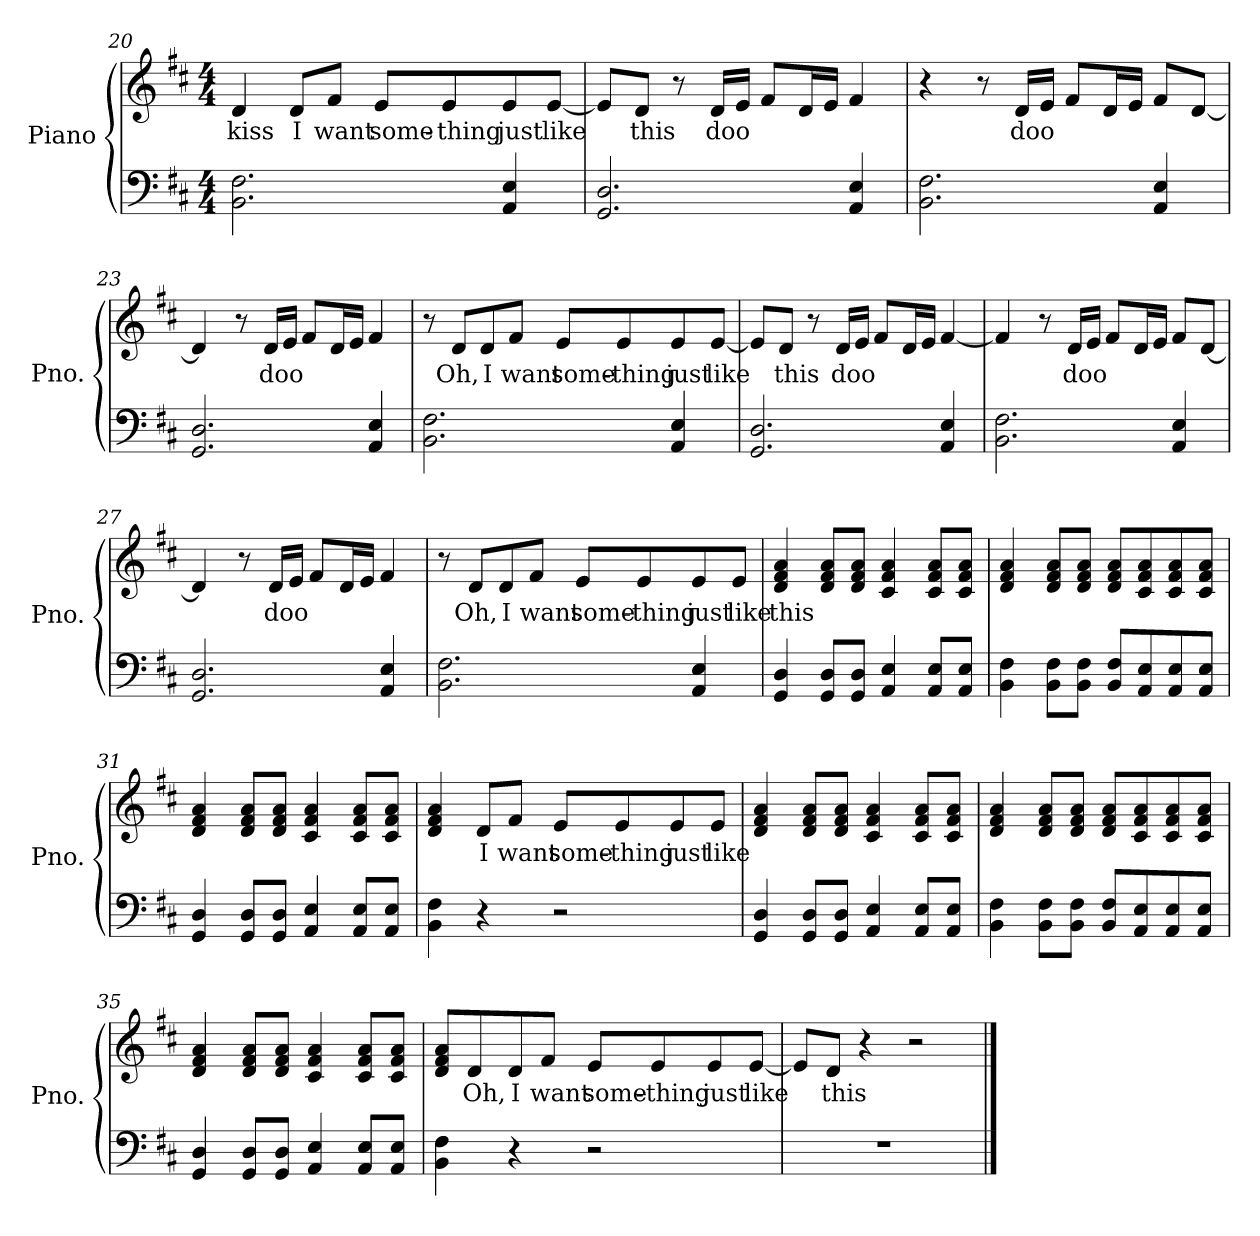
**kern	**kern	**text
*part1	*part1	*part1
*staff2	*staff1	*staff1
*I"Piano	*	*
*I'Pno.	*	*
!!LO:LB:g=z
*clefF4	*clefG2	*
*k[f#c#]	*k[f#c#]	*
*M4/4	*M4/4	*
=20	=20	=20
2.BB\ 2.F#\	4d/	kiss
.	8d/L	I
.	8f#/J	want
.	8e/L	some-
.	8e/	-thing
4AA/ 4E/	8e/	just
.	[8e/J	like
=21	=21	=21
2.GG/ 2.D/	8e/L]	.
.	8d/J	this
.	8r	.
.	16d/LL	doo
.	16e/JJ	.
.	8f#/L	.
.	16d/L	.
.	16e/JJ	.
4AA/ 4E/	4f#/	.
=22	=22	=22
2.BB\ 2.F#\	4r	.
.	8r	.
.	16d/LL	doo
.	16e/JJ	.
.	8f#/L	.
.	16d/L	.
.	16e/JJ	.
4AA/ 4E/	8f#/L	.
.	[8d/J	.
!!LO:LB:g=z
=23	=23	=23
2.GG/ 2.D/	4d/]	.
.	8r	.
.	16d/LL	doo
.	16e/JJ	.
.	8f#/L	.
.	16d/L	.
.	16e/JJ	.
4AA/ 4E/	4f#/	.
=24	=24	=24
2.BB\ 2.F#\	8r	.
.	8d/L	Oh,
.	8d/	I
.	8f#/J	want
.	8e/L	some-
.	8e/	-thing
4AA/ 4E/	8e/	just
.	[8e/J	like
=25	=25	=25
2.GG/ 2.D/	8e/L]	.
.	8d/J	this
.	8r	.
.	16d/LL	doo
.	16e/JJ	.
.	8f#/L	.
.	16d/L	.
.	16e/JJ	.
4AA/ 4E/	[4f#/	.
!!LO:LB:g=z
=26	=26	=26
2.BB\ 2.F#\	4f#/]	.
.	8r	.
.	16d/LL	doo
.	16e/JJ	.
.	8f#/L	.
.	16d/L	.
.	16e/JJ	.
4AA/ 4E/	8f#/L	.
.	[8d/J	.
=27	=27	=27
2.GG/ 2.D/	4d/]	.
.	8r	.
.	16d/LL	doo
.	16e/JJ	.
.	8f#/L	.
.	16d/L	.
.	16e/JJ	.
4AA/ 4E/	4f#/	.
=28	=28	=28
2.BB\ 2.F#\	8r	.
.	8d/L	Oh,
.	8d/	I
.	8f#/J	want
.	8e/L	some-
.	8e/	-thing
4AA/ 4E/	8e/	just
.	8e/J	like
!!LO:LB:g=z
=29	=29	=29
4GG/ 4D/	4d/ 4f#/ 4a/	this
8GG/ 8D/L	8d/ 8f#/ 8a/L	.
8GG/ 8D/J	8d/ 8f#/ 8a/J	.
4AA/ 4E/	4c#/ 4f#/ 4a/	.
8AA/ 8E/L	8c#/ 8f#/ 8a/L	.
8AA/ 8E/J	8c#/ 8f#/ 8a/J	.
=30	=30	=30
4BB\ 4F#\	4d/ 4f#/ 4a/	.
8BB\ 8F#\L	8d/ 8f#/ 8a/L	.
8BB\ 8F#\J	8d/ 8f#/ 8a/J	.
8BB/ 8F#/L	8d/ 8f#/ 8a/L	.
8AA/ 8E/	8c#/ 8f#/ 8a/	.
8AA/ 8E/	8c#/ 8f#/ 8a/	.
8AA/ 8E/J	8c#/ 8f#/ 8a/J	.
=31	=31	=31
4GG/ 4D/	4d/ 4f#/ 4a/	.
8GG/ 8D/L	8d/ 8f#/ 8a/L	.
8GG/ 8D/J	8d/ 8f#/ 8a/J	.
4AA/ 4E/	4c#/ 4f#/ 4a/	.
8AA/ 8E/L	8c#/ 8f#/ 8a/L	.
8AA/ 8E/J	8c#/ 8f#/ 8a/J	.
=32	=32	=32
4BB\ 4F#\	4d/ 4f#/ 4a/	.
4r	8d/L	I
.	8f#/J	want
2r	8e/L	some-
.	8e/	-thing
.	8e/	just
.	8e/J	like
!!LO:PB:g=z
=33	=33	=33
4GG/ 4D/	4d/ 4f#/ 4a/	.
8GG/ 8D/L	8d/ 8f#/ 8a/L	.
8GG/ 8D/J	8d/ 8f#/ 8a/J	.
4AA/ 4E/	4c#/ 4f#/ 4a/	.
8AA/ 8E/L	8c#/ 8f#/ 8a/L	.
8AA/ 8E/J	8c#/ 8f#/ 8a/J	.
=34	=34	=34
4BB\ 4F#\	4d/ 4f#/ 4a/	.
8BB\ 8F#\L	8d/ 8f#/ 8a/L	.
8BB\ 8F#\J	8d/ 8f#/ 8a/J	.
8BB/ 8F#/L	8d/ 8f#/ 8a/L	.
8AA/ 8E/	8c#/ 8f#/ 8a/	.
8AA/ 8E/	8c#/ 8f#/ 8a/	.
8AA/ 8E/J	8c#/ 8f#/ 8a/J	.
=35	=35	=35
4GG/ 4D/	4d/ 4f#/ 4a/	.
8GG/ 8D/L	8d/ 8f#/ 8a/L	.
8GG/ 8D/J	8d/ 8f#/ 8a/J	.
4AA/ 4E/	4c#/ 4f#/ 4a/	.
8AA/ 8E/L	8c#/ 8f#/ 8a/L	.
8AA/ 8E/J	8c#/ 8f#/ 8a/J	.
!!LO:LB:g=z
=36	=36	=36
4BB\ 4F#\	8d/ 8f#/ 8a/L	.
.	8d/	Oh,
4r	8d/	I
.	8f#/J	want
2r	8e/L	some-
.	8e/	-thing
.	8e/	just
.	[8e/J	like
=37	=37	=37
1r	8e/L]	.
.	8d/J	this
.	4r	.
.	2r	.
==	==	==
*-	*-	*-
